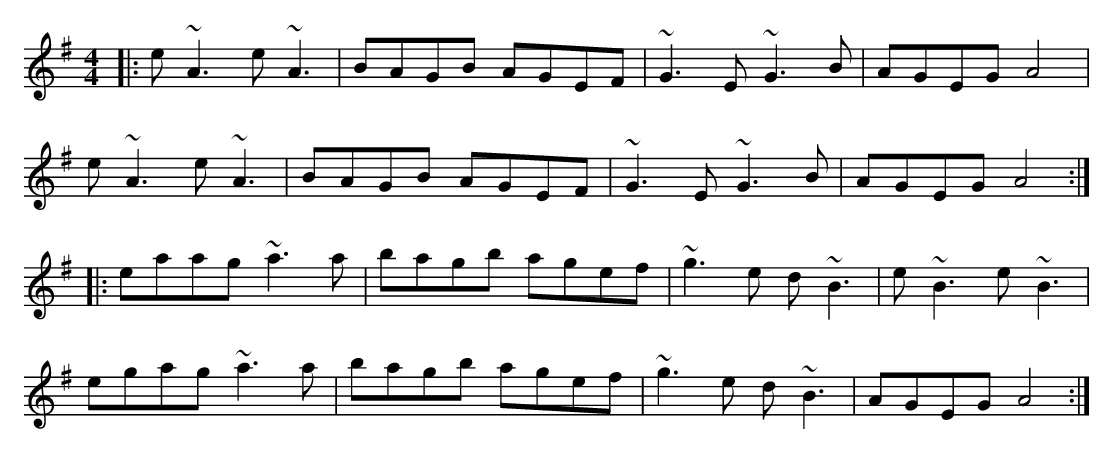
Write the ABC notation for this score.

X:1
M:4/4
K:Ador
|:e~A3 e~A3|BAGB AGEF|~G3E ~G3B|AGEG A4|
e~A3 e~A3|BAGB AGEF|~G3E ~G3B|AGEG A4:|
|:eaag ~a3a|bagb agef|~g3e d~B3|e~B3 e~B3|
egag ~a3a|bagb agef|~g3e d~B3|AGEG A4:|
